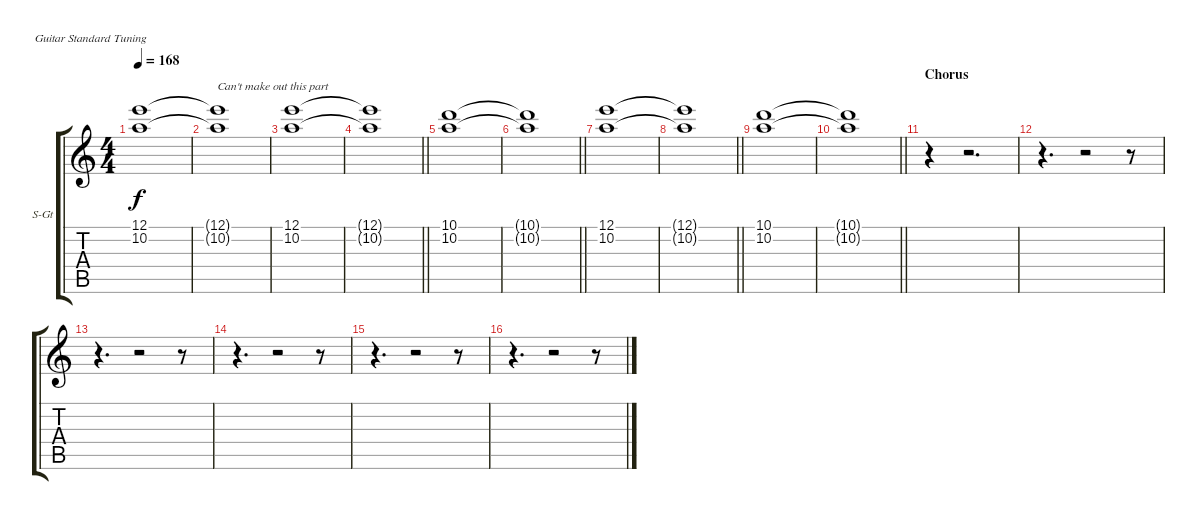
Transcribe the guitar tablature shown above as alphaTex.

\bracketExtendMode groupsimilarinstruments
\firstSystemTrackNameOrientation horizontal
\otherSystemsTrackNameOrientation horizontal
\track ("Tom" "S-Gt") {instrument tenorsax}
\staff {score tabs}
\tuning (E4 B3 G3 D3 A2 E2)
\displaytranspose 12
\ts (4 4)
\tempo 168
\clef g2
\ks c
(12.1 10.2{t}).1{dy f} |
(12.1{t} 10.2{t}).1{txt "Can't make out this part"} |
(12.1 10.2).1 |
\barLineRight lightlight
(12.1{t} 10.2{t}).1 |
(10.1 10.2).1 |
\barLineRight lightlight
(10.1{t} 10.2{t}).1 |
(12.1 10.2).1 |
\barLineRight lightlight
(12.1{t} 10.2{t}).1 |
(10.1 10.2).1 |
\barLineRight lightlight
(10.1{t} 10.2{t}).1 |
\section ("" "Chorus")
r.4 r.2{d} |
r.4{d} r.2 r.8 |
r.4{d} r.2 r.8 |
r.4{d} r.2 r.8 |
r.4{d} r.2 r.8 |
r.4{d} r.2 r.8
